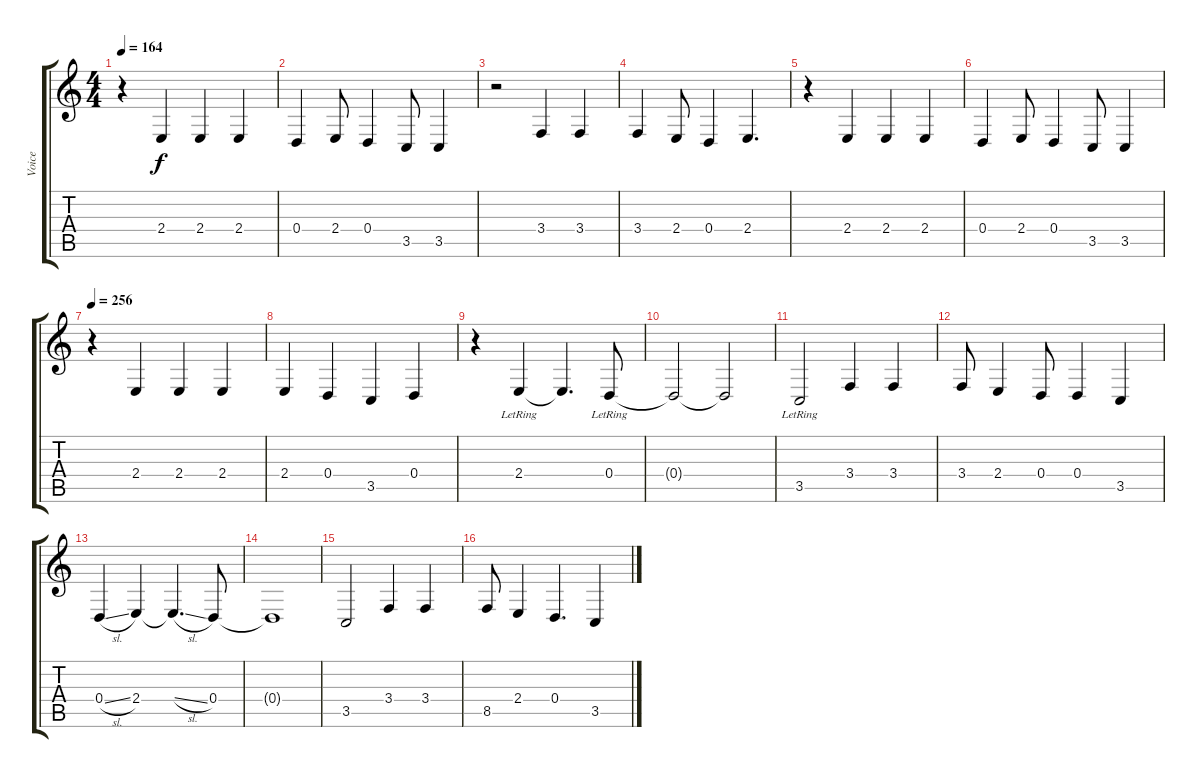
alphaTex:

\track ("Voice" "Voice") {instrument lead8bassandlead}
\staff {score tabs}
\tuning (E4 B3 G3 D3 A2 E2) {hide}
\ts (4 4)
\tempo 164
\clef g2
\ks c
r.4{dy f instrument lead8bassandlead} 2.4.4 2.4.4 2.4.4 |
0.4.4 2.4.8 0.4.4 3.5.8 3.5.4 |
r.2 3.4.4 3.4.4 |
3.4.4 2.4.8 0.4.4 2.4.4{d} |
r.4 2.4.4 2.4.4 2.4.4 |
0.4.4 2.4.8 0.4.4 3.5.8 3.5.4 |
\tempo 256
r.4 2.4.4 2.4.4 2.4.4 |
2.4.4 0.4.4 3.5.4 0.4.4 |
r.4 2.4{lr}.4 2.4{t}.4{d} 0.4{lr}.8 |
0.4{t}.2 0.4{t}.2 |
3.5{lr}.2 3.4.4 3.4.4 |
3.4.8 2.4.4 0.4.8 0.4.4 3.5.4 |
0.4{sl}.4 2.4.4 2.4{sl t}.4{d} 0.4.8 |
0.4{t}.1 |
3.5.2 3.4.4 3.4.4 |
8.5.8 2.4.4 0.4.4{d} 3.5.4
